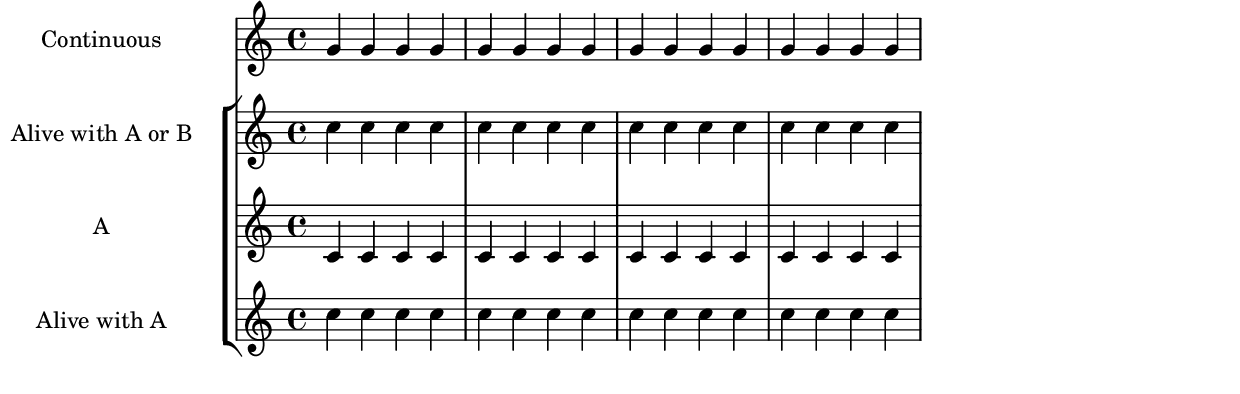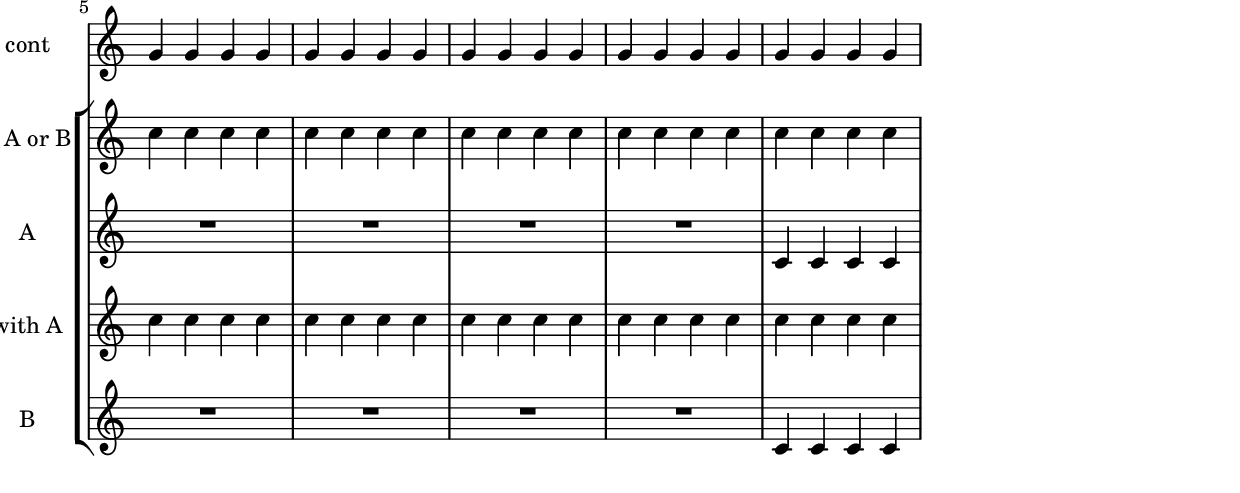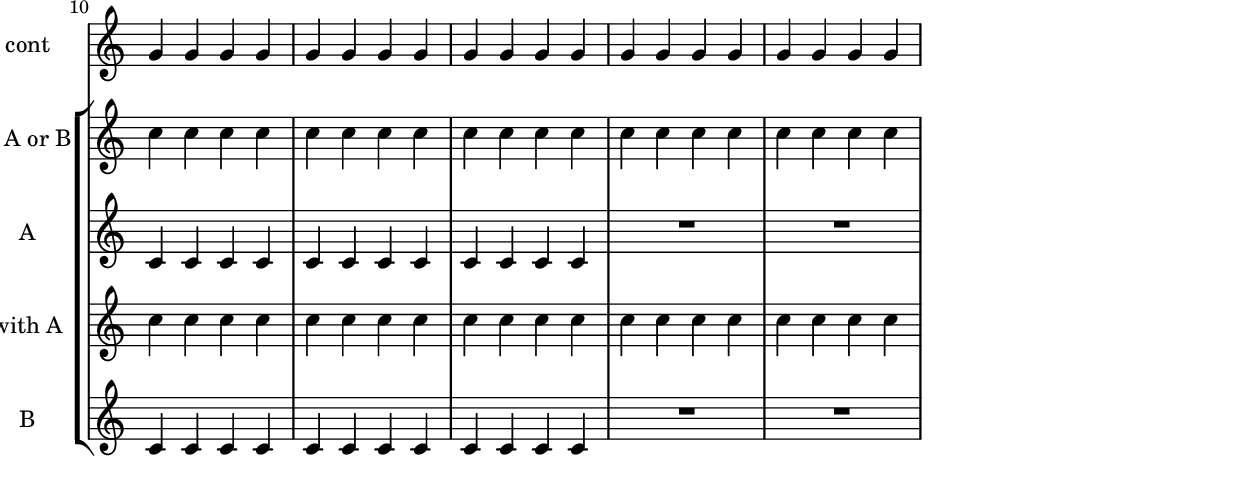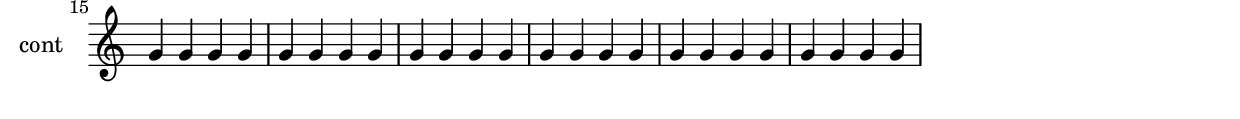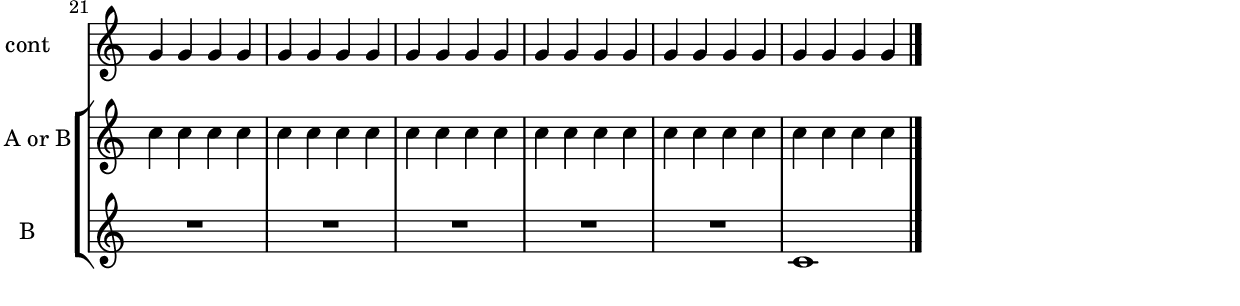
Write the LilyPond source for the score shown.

%% Generated by lilypond-book
%% Options: [exampleindent=10.16\mm,indent=0\mm,line-width=160\mm,paper-height=845.047\pt,paper-width=597.508\pt,papersize='(cons (* 597.508 pt) (* 845.047 pt))]
\include "lilypond-book-preamble.ly"


% ****************************************************************
% Start cut-&-pastable-section
% ****************************************************************

#(ly:set-option 'eps-box-padding 3.000000)



\paper {
  #(set-paper-size '(cons (* 597.508 pt) (* 845.047 pt)))
  indent = 0\mm
  line-width = 160\mm
  % offset the left padding, also add 1mm as lilypond creates cropped
  % images with a little space on the right
  line-width = #(- line-width (* mm  3.000000) (* mm 1))
}

\layout {
  
}




% ****************************************************************
% ly snippet:
% ****************************************************************
\sourcefilename "/lilypond-2.25.16/input/regression/remove-layer-symbol.ly"
\sourcefileline 0
\version "2.19.48"

\header {
  texidoc = "The @code{VerticalAxisGroup.remove-layer} property
  can be used to keep staves alive with reference to other staves
  in the @code{Keep_alive_together_engraver} group."
}

\layout {
  indent = 40\mm
  short-indent = 15\mm
}

\score {
  <<
    \new Staff \with {
      instrumentName = "Continuous"
      shortInstrumentName = "cont"
    } { \repeat unfold 104 g'4 \bar "|." }
    \new StaffGroup \with {
      \consists Keep_alive_together_engraver
    } <<
      \new Staff \with {
        keepAliveInterfaces = #'()
        instrumentName = \markup \center-column { "Alive with A or B" }
        shortInstrumentName = "with A or B"
        \override VerticalAxisGroup.remove-empty = ##t
        \override VerticalAxisGroup.remove-first = ##t
        \override VerticalAxisGroup.remove-layer = #'any
      } { \repeat unfold 104 c''4 }
      \new Staff \with {
        instrumentName = "A"
        shortInstrumentName = "A"
        \override VerticalAxisGroup.remove-empty = ##t
        \override VerticalAxisGroup.remove-first = ##t
        \override VerticalAxisGroup.remove-layer = ##f
      } {
        \repeat unfold 16 c'4
        R1*4
        \repeat unfold 16 c'4
        R1*14
      }
      \new Staff \with {
        keepAliveInterfaces = #'()
        instrumentName = \markup \center-column { "Alive with A" }
        shortInstrumentName = "with A"
        \override VerticalAxisGroup.remove-empty = ##t
        \override VerticalAxisGroup.remove-first = ##t
        \override VerticalAxisGroup.remove-layer = #'above
      } { \repeat unfold 104 c''4 }
      \new Staff \with {
        instrumentName = "B"
        shortInstrumentName = "B"
        \override VerticalAxisGroup.remove-empty = ##t
        \override VerticalAxisGroup.remove-first = ##t
        \override VerticalAxisGroup.remove-layer = ##f
      } {
        R1*8
        \repeat unfold 16 c'4
        R1*13
        c'1
      }
    >>
  >>
}



% ****************************************************************
% end ly snippet
% ****************************************************************
